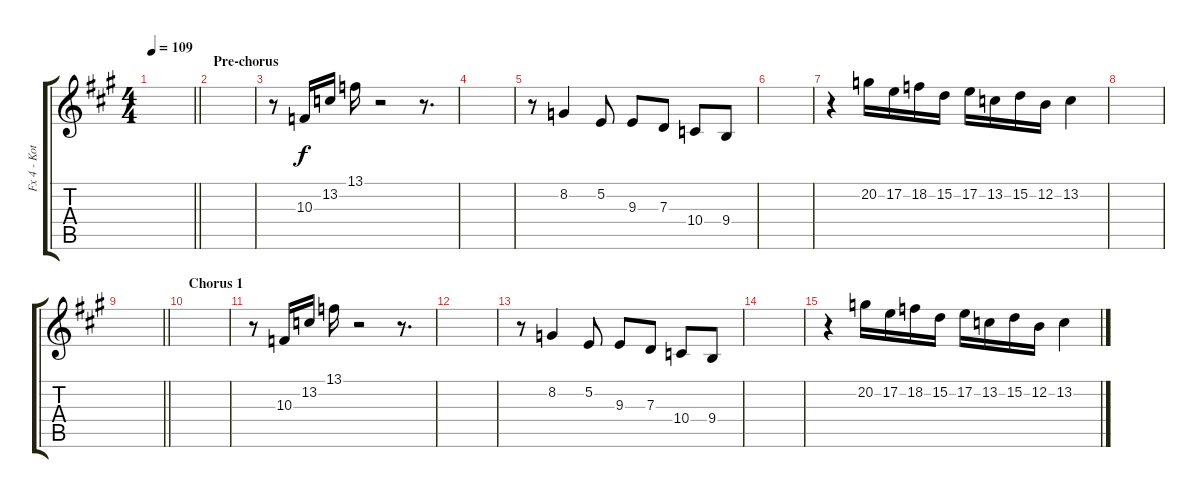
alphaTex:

\track ("Fx 4 - Koto" "Fx 4 - Kot") {instrument koto}
\staff {score tabs}
\tuning (E4 B3 G3 D3 A2 E2) {hide}
\ts (4 4)
\tempo 109
\clef g2
\barLineRight lightlight
\ks f#minor
|
\section ("" "Pre-chorus")
|
r.8 10.3.16 13.2.16 13.1.16 r.2 r.8{d} |
|
r.8 8.2.4 5.2.8 9.3.8 7.3.8 10.4.8 9.4.8 |
|
r.4 20.2.16 17.2.16 18.2.16 15.2.16 17.2.16 13.2.16 15.2.16 12.2.16 13.2.4 |
|
\barLineRight lightlight
|
\section ("" "Chorus 1")
|
r.8 10.3.16 13.2.16 13.1.16 r.2 r.8{d} |
|
r.8 8.2.4 5.2.8 9.3.8 7.3.8 10.4.8 9.4.8 |
|
r.4 20.2.16 17.2.16 18.2.16 15.2.16 17.2.16 13.2.16 15.2.16 12.2.16 13.2.4
